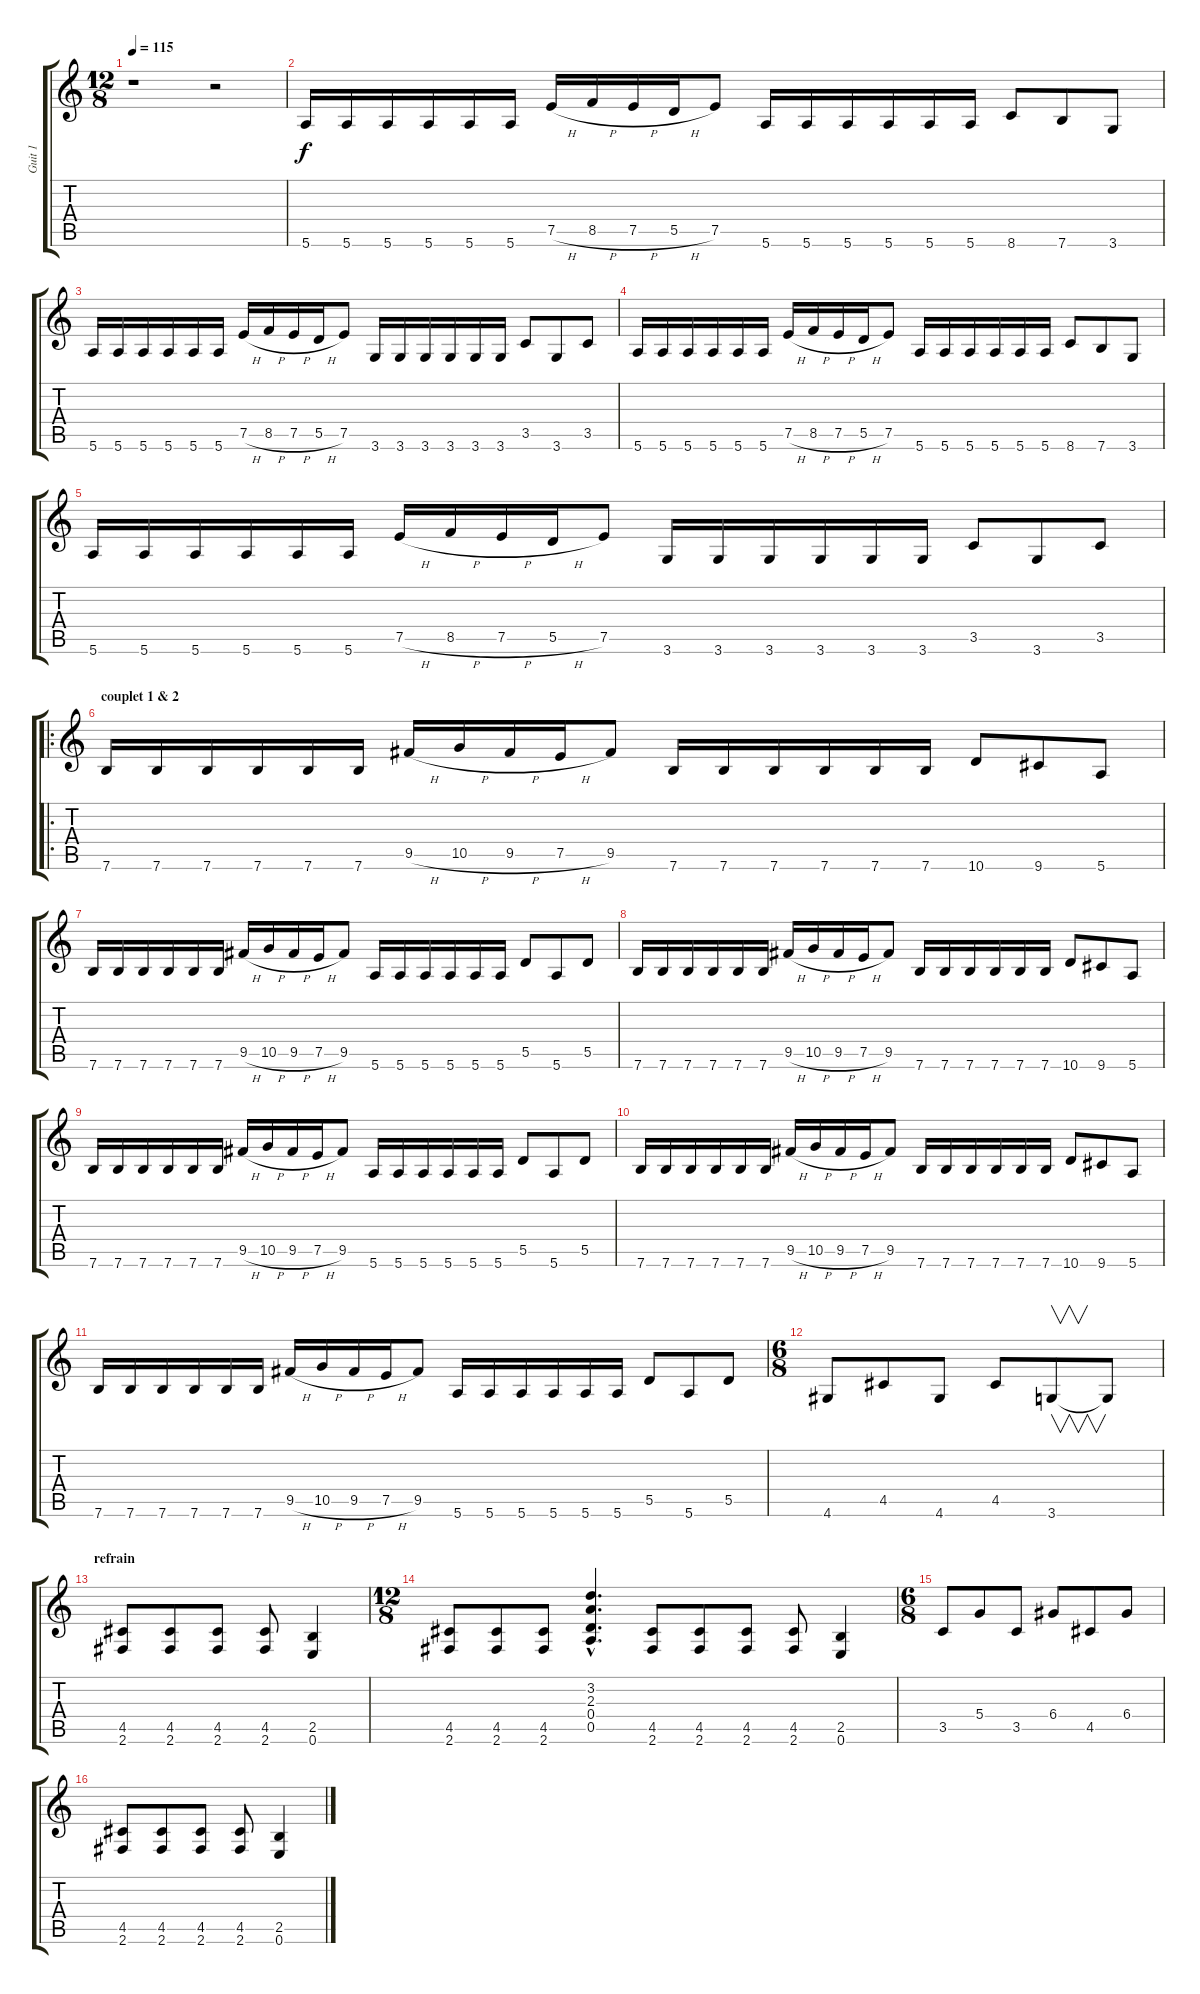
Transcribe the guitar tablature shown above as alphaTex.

\track ("Guit 1" "Guit 1") {instrument overdrivenguitar}
\staff {score tabs}
\tuning (E4 B3 G3 D3 A2 E2) {hide}
\ts (12 8)
\tempo 115
\clef g2
\ks c
r.1{dy f instrument overdrivenguitar} r.2 |
5.6.16 5.6.16 5.6.16 5.6.16 5.6.16 5.6.16 7.5{h}.16 8.5{h}.16 7.5{h}.16 5.5{h}.16 7.5.8 5.6.16 5.6.16 5.6.16 5.6.16 5.6.16 5.6.16 8.6.8 7.6.8 3.6.8 |
5.6.16 5.6.16 5.6.16 5.6.16 5.6.16 5.6.16 7.5{h}.16 8.5{h}.16 7.5{h}.16 5.5{h}.16 7.5.8 3.6.16 3.6.16 3.6.16 3.6.16 3.6.16 3.6.16 3.5.8 3.6.8 3.5.8 |
5.6.16 5.6.16 5.6.16 5.6.16 5.6.16 5.6.16 7.5{h}.16 8.5{h}.16 7.5{h}.16 5.5{h}.16 7.5.8 5.6.16 5.6.16 5.6.16 5.6.16 5.6.16 5.6.16 8.6.8 7.6.8 3.6.8 |
5.6.16 5.6.16 5.6.16 5.6.16 5.6.16 5.6.16 7.5{h}.16 8.5{h}.16 7.5{h}.16 5.5{h}.16 7.5.8 3.6.16 3.6.16 3.6.16 3.6.16 3.6.16 3.6.16 3.5.8 3.6.8 3.5.8 |
\ro
\section ("" "couplet 1 & 2")
7.6.16 7.6.16 7.6.16 7.6.16 7.6.16 7.6.16 9.5{h}.16 10.5{h}.16 9.5{h}.16 7.5{h}.16 9.5.8 7.6.16 7.6.16 7.6.16 7.6.16 7.6.16 7.6.16 10.6.8 9.6.8 5.6.8 |
7.6.16 7.6.16 7.6.16 7.6.16 7.6.16 7.6.16 9.5{h}.16 10.5{h}.16 9.5{h}.16 7.5{h}.16 9.5.8 5.6.16 5.6.16 5.6.16 5.6.16 5.6.16 5.6.16 5.5.8 5.6.8 5.5.8 |
7.6.16 7.6.16 7.6.16 7.6.16 7.6.16 7.6.16 9.5{h}.16 10.5{h}.16 9.5{h}.16 7.5{h}.16 9.5.8 7.6.16 7.6.16 7.6.16 7.6.16 7.6.16 7.6.16 10.6.8 9.6.8 5.6.8 |
7.6.16 7.6.16 7.6.16 7.6.16 7.6.16 7.6.16 9.5{h}.16 10.5{h}.16 9.5{h}.16 7.5{h}.16 9.5.8 5.6.16 5.6.16 5.6.16 5.6.16 5.6.16 5.6.16 5.5.8 5.6.8 5.5.8 |
7.6.16 7.6.16 7.6.16 7.6.16 7.6.16 7.6.16 9.5{h}.16 10.5{h}.16 9.5{h}.16 7.5{h}.16 9.5.8 7.6.16 7.6.16 7.6.16 7.6.16 7.6.16 7.6.16 10.6.8 9.6.8 5.6.8 |
7.6.16 7.6.16 7.6.16 7.6.16 7.6.16 7.6.16 9.5{h}.16 10.5{h}.16 9.5{h}.16 7.5{h}.16 9.5.8 5.6.16 5.6.16 5.6.16 5.6.16 5.6.16 5.6.16 5.5.8 5.6.8 5.5.8 |
\ts (6 8)
4.6.8 4.5.8 4.6.8 4.5.8 3.6.8{v} 3.6{t}.8 |
\section ("" "refrain")
(4.5 2.6).8 (4.5 2.6).8 (4.5 2.6).8 (4.5 2.6).8 (2.5 0.6).4 |
\ts (12 8)
(4.5 2.6).8 (4.5 2.6).8 (4.5 2.6).8 (3.2{hac} 2.3{hac} 0.4{hac} 0.5{hac}).4{d} (4.5 2.6).8 (4.5 2.6).8 (4.5 2.6).8 (4.5 2.6).8 (2.5 0.6).4 |
\ts (6 8)
3.5.8 5.4.8 3.5.8 6.4.8 4.5.8 6.4.8 |
(4.5 2.6).8 (4.5 2.6).8 (4.5 2.6).8 (4.5 2.6).8 (2.5 0.6).4
